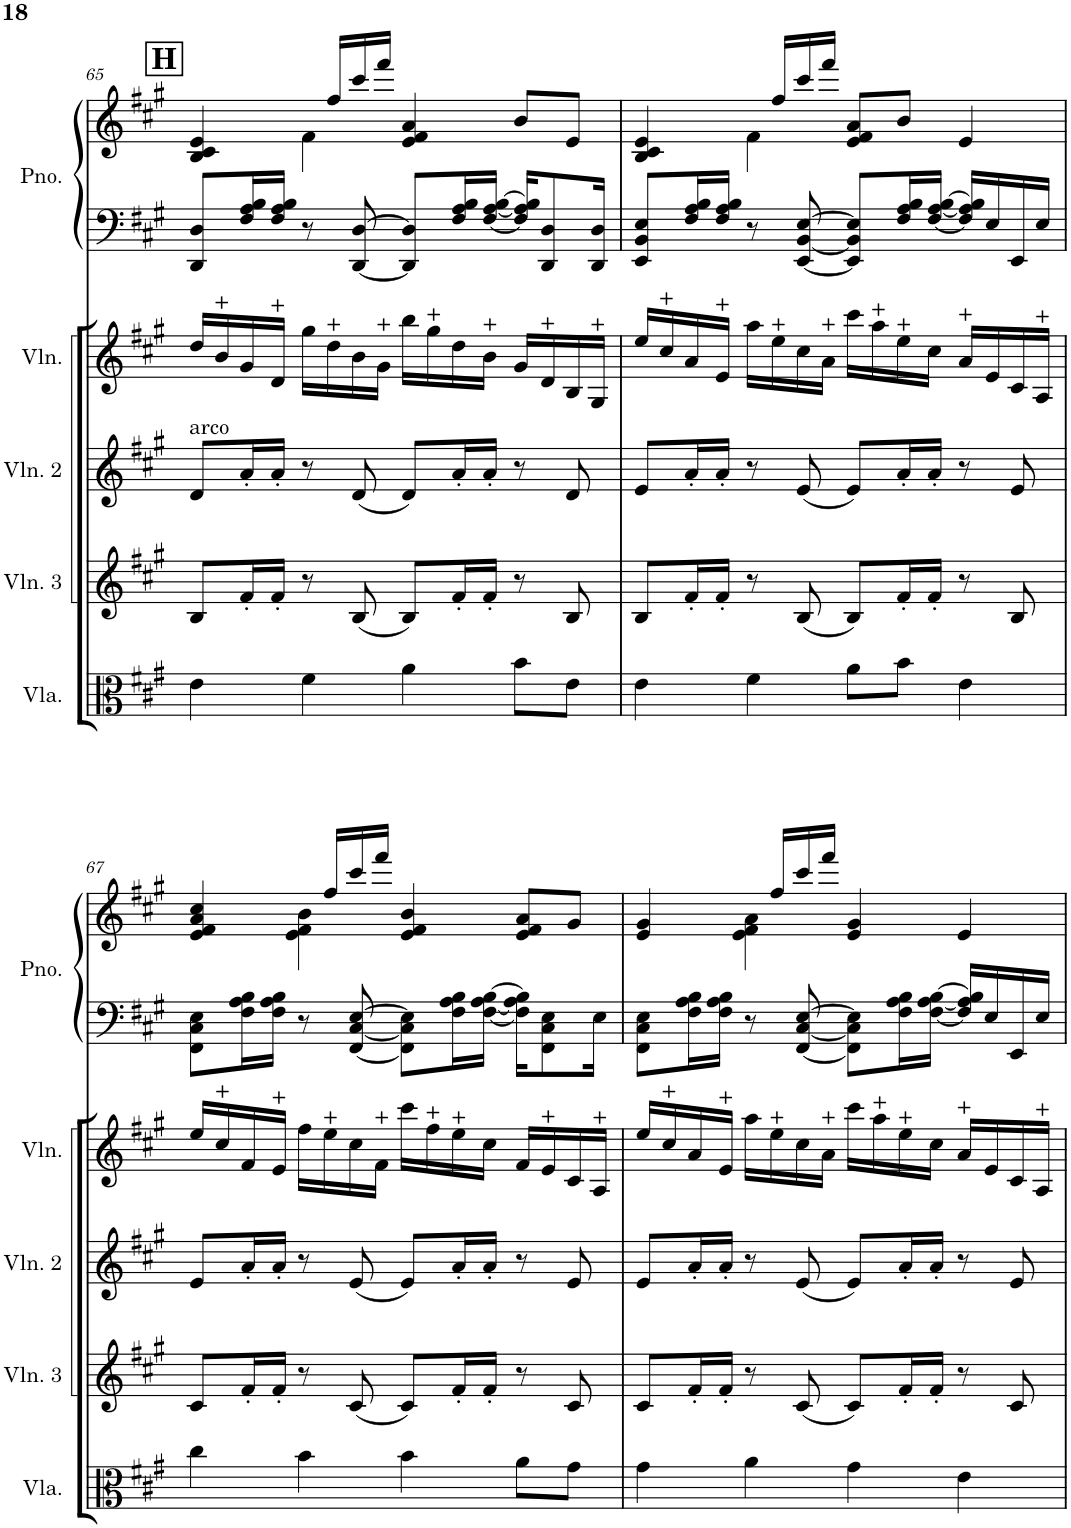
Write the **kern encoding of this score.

**kern	**kern	**kern	**kern	**kern	**kern
*part5	*part4	*part3	*part2	*part1	*part1
*staff6	*staff5	*staff4	*staff3	*staff2	*staff1
*I"Viola	*I"Violin 3	*I"Violin 2	*I"Violin	*I"Piano	*
*I'Vla.	*I'Vln. 3	*I'Vln. 2	*I'Vln.	*I'Pno.	*
!!LO:PB:g=z
*clefC3	*clefG2	*clefG2	*clefG2	*clefF4	*clefG2
*k[f#c#g#]	*k[f#c#g#]	*k[f#c#g#]	*k[f#c#g#]	*k[f#c#g#]	*k[f#c#g#]
*M4/4	*M4/4	*M4/4	*M4/4	*M4/4	*M4/4
!!LO:REH:place=s1:a:B:cj:fs=14:t=H
=65	=65	=65	=65	=65	=65
*	*	*	*	*	*^
!	!	!LO:TX:a:t=arco	!	!	!	!
4e\	8B/L	8d/L	16dd/LL	8DD/ 8D/L	4B/ 4c#/ 4e/	16ryy
*	*	*	*	*	*v	*v
.	.	.	16b/	.	.
.	16f#'/L	16a'/L	16g#/	16F#/ 16A/ 16B/L	.
.	16f#'/JJ	16a'/JJ	16d/JJ	16F#/ 16A/ 16B/JJ	.
4f#\	8r	8r	16gg#\LL	8r	4f#\
*	*	*	*	*	*^
.	.	.	16dd\	.	.	16ff#/LL
.	(8B/	(8d/	16b\	[8DD/ [8D/	.	16ccc#/
.	.	.	16g#\JJ	.	.	16fff#/JJ
4a\	8B/L)	8d/L)	16bb\LL	8DD/] 8D/]L	4e/ 4f#/ 4a/	2ryy
.	.	.	16gg#\	.	.	.
.	16f#'/L	16a'/L	16dd\	16F#/ 16A/ 16B/L	.	.
.	16f#'/JJ	16a'/JJ	16b\JJ	[16F#/ [16A/ [16B/JJ	.	.
8b\L	8r	8r	16g#/LL	16F#/] 16A/] 16B/]KL	8b/L	.
.	.	.	16d/	8DD/ 8D/	.	.
8e\J	8B/	8d/	16B/	.	8e/J	.
.	.	.	16G#/JJ	16DD/ 16D/Jk	.	.
=66	=66	=66	=66	=66	=66	=66
4e\	8B/L	8e/L	16ee/LL	8EE/ 8BB/ 8E/L	4B/ 4c#/ 4e/	16ryy
*	*	*	*	*	*v	*v
.	.	.	16cc#/	.	.
.	16f#'/L	16a'/L	16a/	16F#/ 16A/ 16B/L	.
.	16f#'/JJ	16a'/JJ	16e/JJ	16F#/ 16A/ 16B/JJ	.
4f#\	8r	8r	16aa\LL	8r	4f#\
*	*	*	*	*	*^
.	.	.	16ee\	.	.	16ff#/LL
.	(8B/	(8e/	16cc#\	[8EE/ [8BB/ [8E/	.	16ccc#/
.	.	.	16a\JJ	.	.	16fff#/JJ
8a\L	8B/L)	8e/L)	16ccc#\LL	8EE/] 8BB/] 8E/]L	8e/ 8f#/ 8a/L	2ryy
.	.	.	16aa\	.	.	.
8b\J	16f#'/L	16a'/L	16ee\	16F#/ 16A/ 16B/L	8b/J	.
.	16f#'/JJ	16a'/JJ	16cc#\JJ	[16F#/ [16A/ [16B/JJ	.	.
4e\	8r	8r	16a/LL	16F#/] 16A/] 16B/]LL	4e/	.
.	.	.	16e/	16E/	.	.
.	8B/	8e/	16c#/	16EE/	.	.
.	.	.	16A/JJ	16E/JJ	.	.
!!LO:LB:g=z	!!
=67	=67	=67	=67	=67	=67	=67
4cc#\	8c#/L	8e/L	16ee/LL	8FF#\ 8C#\ 8E\L	4e/ 4f#/ 4a/ 4cc#/	16ryy
*	*	*	*	*	*v	*v
.	.	.	16cc#/	.	.
.	16f#'/L	16a'/L	16f#/	16F#\ 16A\ 16B\L	.
.	16f#'/JJ	16a'/JJ	16e/JJ	16F#\ 16A\ 16B\JJ	.
4b\	8r	8r	16ff#\LL	8r	4e\ 4f#\ 4b\
*	*	*	*	*	*^
.	.	.	16ee\	.	.	16ff#/LL
.	(8c#/	(8e/	16cc#\	[8FF#/ [8C#/ [8E/	.	16ccc#/
.	.	.	16f#\JJ	.	.	16fff#/JJ
4b\	8c#/L)	8e/L)	16ccc#\LL	8FF#\] 8C#\] 8E\]L	4e/ 4f#/ 4b/	2ryy
.	.	.	16ff#\	.	.	.
.	16f#'/L	16a'/L	16ee\	16F#\ 16A\ 16B\L	.	.
.	16f#'/JJ	16a'/JJ	16cc#\JJ	[16F#\ [16A\ [16B\JJ	.	.
8a\L	8r	8r	16f#/LL	16F#\] 16A\] 16B\]KL	8e/ 8f#/ 8a/L	.
.	.	.	16e/	8FF#\ 8C#\ 8E\	.	.
8g#\J	8c#/	8e/	16c#/	.	8g#/J	.
.	.	.	16A/JJ	16E\Jk	.	.
=68	=68	=68	=68	=68	=68	=68
4g#\	8c#/L	8e/L	16ee/LL	8FF#\ 8C#\ 8E\L	4e/ 4g#/	16ryy
*	*	*	*	*	*v	*v
.	.	.	16cc#/	.	.
.	16f#'/L	16a'/L	16a/	16F#\ 16A\ 16B\L	.
.	16f#'/JJ	16a'/JJ	16e/JJ	16F#\ 16A\ 16B\JJ	.
4a\	8r	8r	16aa\LL	8r	4e\ 4f#\ 4a\
*	*	*	*	*	*^
.	.	.	16ee\	.	.	16ff#/LL
.	(8c#/	(8e/	16cc#\	[8FF#/ [8C#/ [8E/	.	16ccc#/
.	.	.	16a\JJ	.	.	16fff#/JJ
4g#\	8c#/L)	8e/L)	16ccc#\LL	8FF#\] 8C#\] 8E\]L	4e/ 4g#/	2ryy
.	.	.	16aa\	.	.	.
.	16f#'/L	16a'/L	16ee\	16F#\ 16A\ 16B\L	.	.
.	16f#'/JJ	16a'/JJ	16cc#\JJ	[16F#\ [16A\ [16B\JJ	.	.
4e\	8r	8r	16a/LL	16F#/] 16A/] 16B/]LL	4e/	.
.	.	.	16e/	16E/	.	.
.	8c#/	8e/	16c#/	16EE/	.	.
.	.	.	16A/JJ	16E/JJ	.	.
*	*	*	*	*	*v	*v
=	=	=	=	=	=
*-	*-	*-	*-	*-	*-
